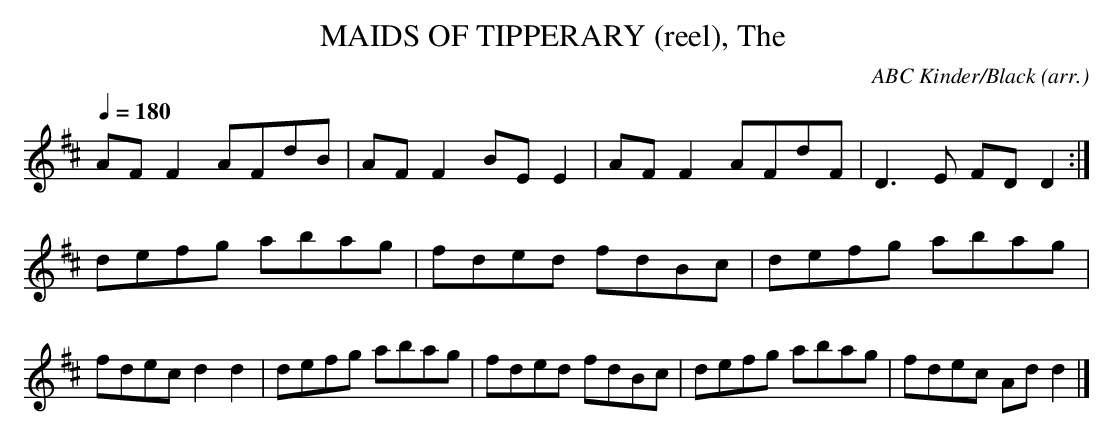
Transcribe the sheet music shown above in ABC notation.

X:1
T:MAIDS OF TIPPERARY (reel), The \
C:ABC Kinder/Black (arr.)\
M:4/4\
L:1/8\
Q:1/4=180\
K:D\
AFF2 AFdB|AFF2 BEE2|AFF2 AFdF|D3E FDD2:|\
defg abag|fded fdBc|defg abag|fdec d2d2|\
defg abag|fded fdBc|defg abag|fdec Add2|]\
\
\
